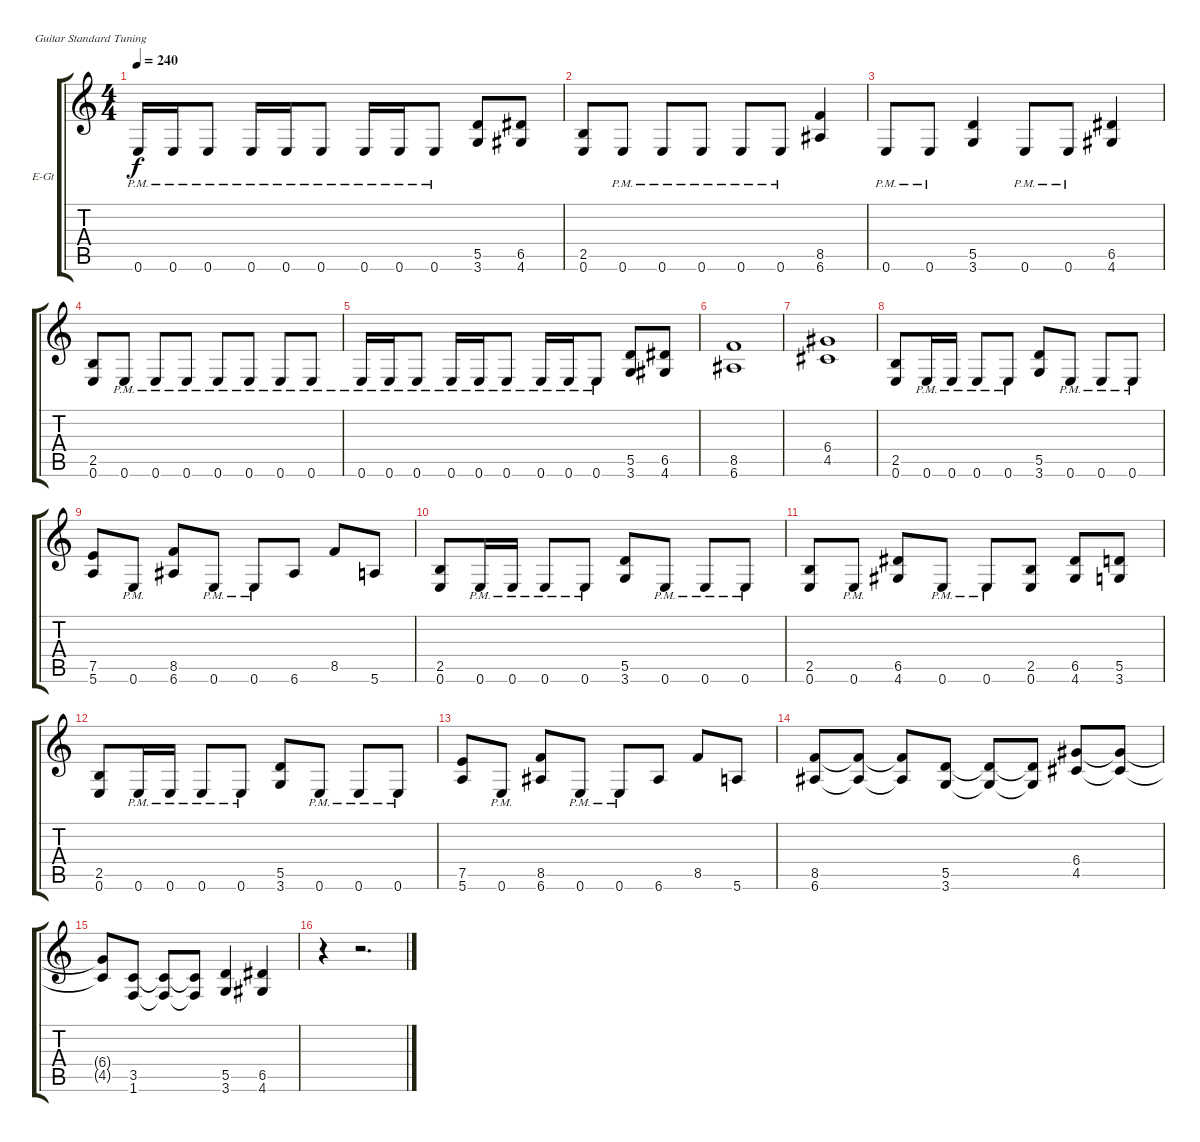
\bracketExtendMode groupsimilarinstruments
\firstSystemTrackNameOrientation horizontal
\otherSystemsTrackNameOrientation horizontal
\track ("Äîðîæêà 4" "E-Gt") {instrument distortionguitar}
\staff {score tabs}
\tuning (E4 B3 G3 D3 A2 E2)
\ts (4 4)
\tempo 240
\clef g2
\ks c
0.6{pm}.16{dy f} 0.6{pm}.16 0.6{pm}.8 0.6{pm}.16 0.6{pm}.16 0.6{pm}.8 0.6{pm}.16 0.6{pm}.16 0.6{pm}.8 (5.5 3.6).8 (6.5 4.6).8 |
(2.5 0.6).8 0.6{pm}.8 0.6{pm}.8 0.6{pm}.8 0.6{pm}.8 0.6{pm}.8 (8.5 6.6).4 |
0.6{pm}.8 0.6{pm}.8 (5.5 3.6).4 0.6{pm}.8 0.6{pm}.8 (4.6 6.5).4 |
(2.5 0.6).8 0.6{pm}.8 0.6{pm}.8 0.6{pm}.8 0.6{pm}.8 0.6{pm}.8 0.6{pm}.8 0.6{pm}.8 |
0.6{pm}.16 0.6{pm}.16 0.6{pm}.8 0.6{pm}.16 0.6{pm}.16 0.6{pm}.8 0.6{pm}.16 0.6{pm}.16 0.6{pm}.8 (5.5 3.6).8 (6.5 4.6).8 |
(8.5 6.6).1 |
(6.4 4.5).1 |
(2.5 0.6).8 0.6{pm}.16 0.6{pm}.16 0.6{pm}.8 0.6{pm}.8 (5.5 3.6).8 0.6{pm}.8 0.6{pm}.8 0.6{pm}.8 |
(7.5 5.6).8 0.6{pm}.8 (8.5 6.6).8 0.6{pm}.8 0.6{pm}.8 6.6.8 8.5.8 5.6.8 |
(2.5 0.6).8 0.6{pm}.16 0.6{pm}.16 0.6{pm}.8 0.6{pm}.8 (5.5 3.6).8 0.6{pm}.8 0.6{pm}.8 0.6{pm}.8 |
(0.6 2.5).8 0.6{pm}.8 (6.5 4.6).8 0.6{pm}.8 0.6{pm}.8 (2.5 0.6).8 (6.5 4.6).8 (5.5 3.6).8 |
(2.5 0.6).8 0.6{pm}.16 0.6{pm}.16 0.6{pm}.8 0.6{pm}.8 (5.5 3.6).8 0.6{pm}.8 0.6{pm}.8 0.6{pm}.8 |
(7.5 5.6).8 0.6{pm}.8 (8.5 6.6).8 0.6{pm}.8 0.6{pm}.8 6.6.8 8.5.8 5.6.8 |
(8.5 6.6).8 (8.5{t} 6.6{t}).8 (8.5{t} 6.6{t}).8 (5.5 3.6).8 (5.5{t} 3.6{t}).8 (5.5{t} 3.6{t}).8 (6.4 4.5).8 (6.4{t} 4.5{t}).8 |
(6.4{t} 4.5{t}).8 (3.5 1.6).8 (3.5{t} 1.6{t}).8 (3.5{t} 1.6{t}).8 (5.5 3.6).4 (6.5 4.6).4 |
r.4 r.2{d}
